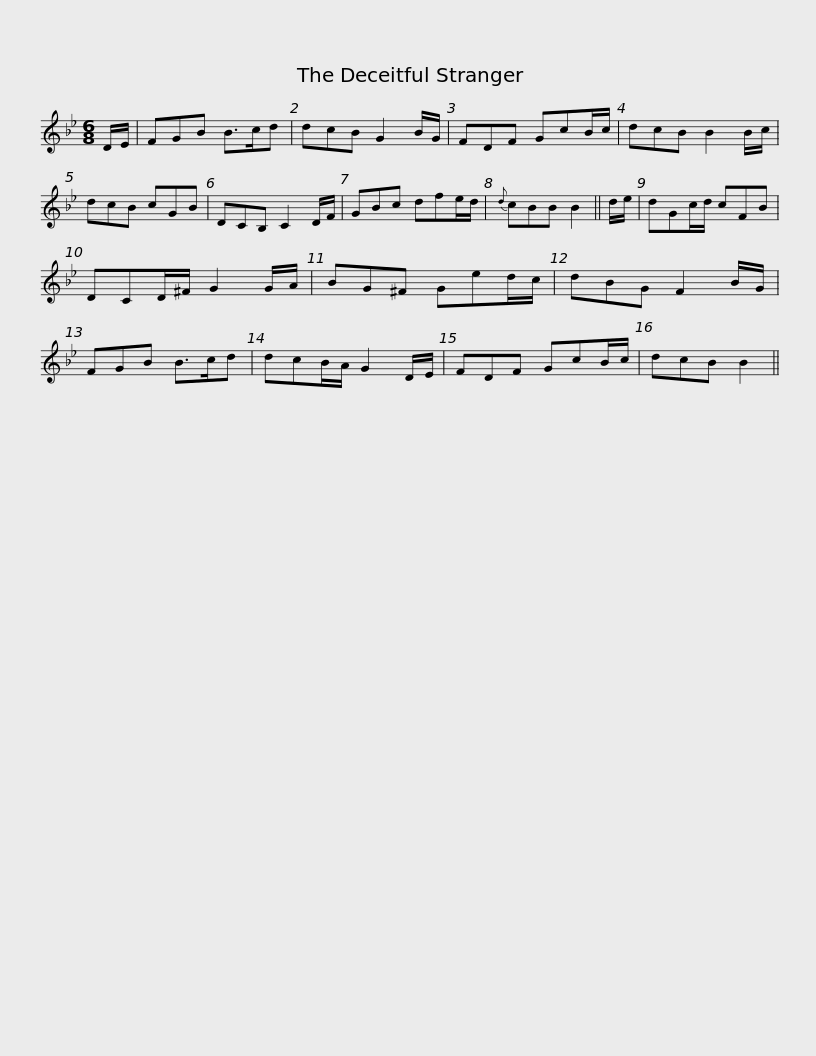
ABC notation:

X:1
L:1/8
M:6/8
I:linebreak $
K:Bb
V:1 treble
V:1
 D/E/ | FGB B>cd | dcB G2 B/G/ | FDF GcB/c/ | dcB B2 B/c/ | %5
 dcB cGB | DCB, C2 D/F/ |$ GBc dfe/d/ |{d} cBB B2 || d/e/ | %10
 dGc/d/ cFB | DCD/^F/ G2 G/A/ | BG^F Ged/c/ | dBG F2 B/G/ |$ FGB B>cd | %15
 dcB/A/ G2 D/E/ | FDF GcB/c/ | dcB B2 || %18
